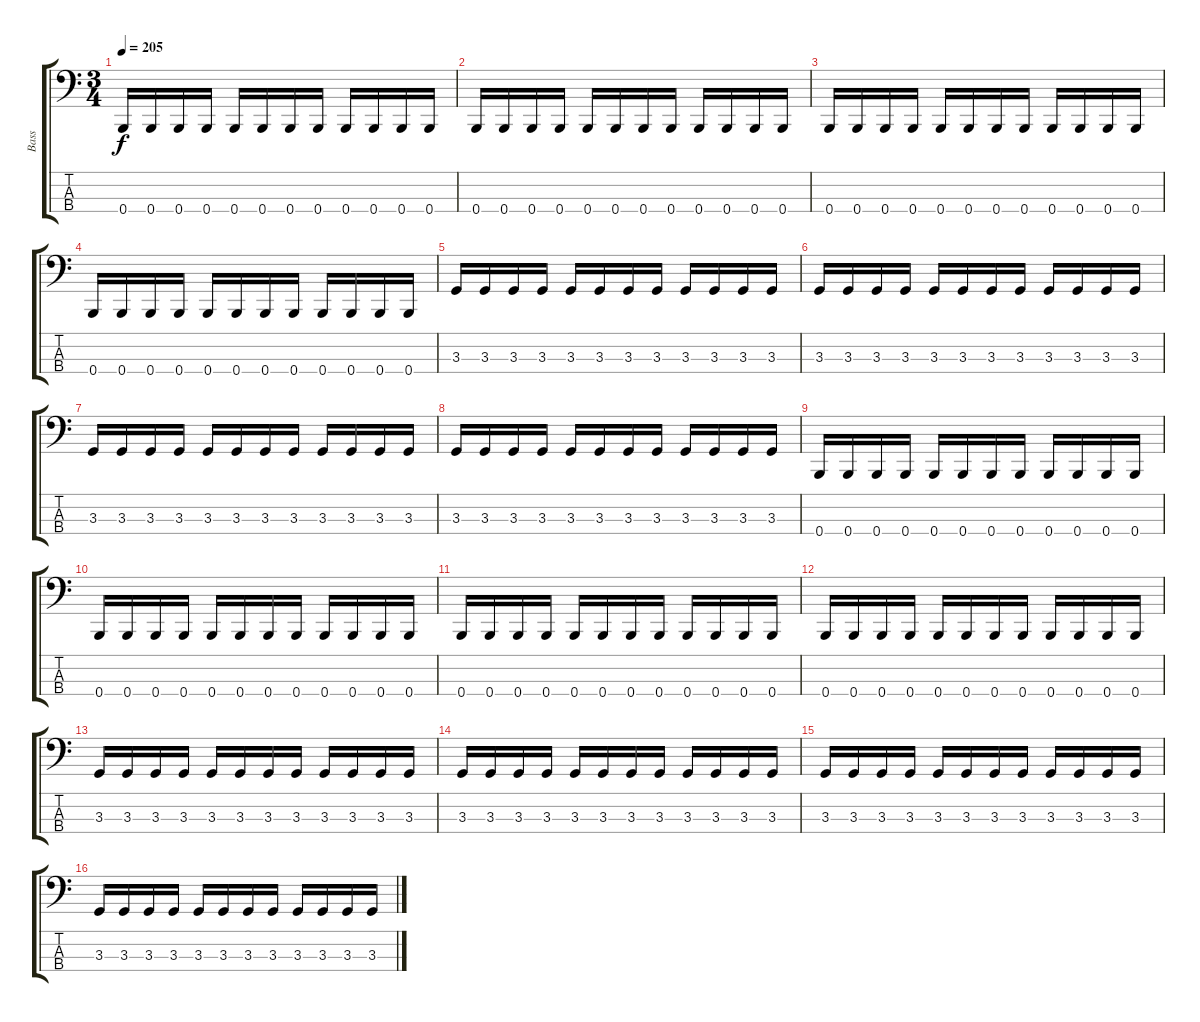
\track ("Bass" "Bass") {instrument electricbassfinger}
\staff {score tabs}
\tuning (D2 A1 E1 B0) {hide}
\ts (3 4)
\tempo 205
\clef f4
\ks c
0.4.16{dy f} 0.4.16 0.4.16 0.4.16 0.4.16 0.4.16 0.4.16 0.4.16 0.4.16 0.4.16 0.4.16 0.4.16 |
0.4.16 0.4.16 0.4.16 0.4.16 0.4.16 0.4.16 0.4.16 0.4.16 0.4.16 0.4.16 0.4.16 0.4.16 |
0.4.16 0.4.16 0.4.16 0.4.16 0.4.16 0.4.16 0.4.16 0.4.16 0.4.16 0.4.16 0.4.16 0.4.16 |
0.4.16 0.4.16 0.4.16 0.4.16 0.4.16 0.4.16 0.4.16 0.4.16 0.4.16 0.4.16 0.4.16 0.4.16 |
3.3.16 3.3.16 3.3.16 3.3.16 3.3.16 3.3.16 3.3.16 3.3.16 3.3.16 3.3.16 3.3.16 3.3.16 |
3.3.16 3.3.16 3.3.16 3.3.16 3.3.16 3.3.16 3.3.16 3.3.16 3.3.16 3.3.16 3.3.16 3.3.16 |
3.3.16 3.3.16 3.3.16 3.3.16 3.3.16 3.3.16 3.3.16 3.3.16 3.3.16 3.3.16 3.3.16 3.3.16 |
3.3.16 3.3.16 3.3.16 3.3.16 3.3.16 3.3.16 3.3.16 3.3.16 3.3.16 3.3.16 3.3.16 3.3.16 |
0.4.16 0.4.16 0.4.16 0.4.16 0.4.16 0.4.16 0.4.16 0.4.16 0.4.16 0.4.16 0.4.16 0.4.16 |
0.4.16 0.4.16 0.4.16 0.4.16 0.4.16 0.4.16 0.4.16 0.4.16 0.4.16 0.4.16 0.4.16 0.4.16 |
0.4.16 0.4.16 0.4.16 0.4.16 0.4.16 0.4.16 0.4.16 0.4.16 0.4.16 0.4.16 0.4.16 0.4.16 |
0.4.16 0.4.16 0.4.16 0.4.16 0.4.16 0.4.16 0.4.16 0.4.16 0.4.16 0.4.16 0.4.16 0.4.16 |
3.3.16 3.3.16 3.3.16 3.3.16 3.3.16 3.3.16 3.3.16 3.3.16 3.3.16 3.3.16 3.3.16 3.3.16 |
3.3.16 3.3.16 3.3.16 3.3.16 3.3.16 3.3.16 3.3.16 3.3.16 3.3.16 3.3.16 3.3.16 3.3.16 |
3.3.16 3.3.16 3.3.16 3.3.16 3.3.16 3.3.16 3.3.16 3.3.16 3.3.16 3.3.16 3.3.16 3.3.16 |
3.3.16 3.3.16 3.3.16 3.3.16 3.3.16 3.3.16 3.3.16 3.3.16 3.3.16 3.3.16 3.3.16 3.3.16
